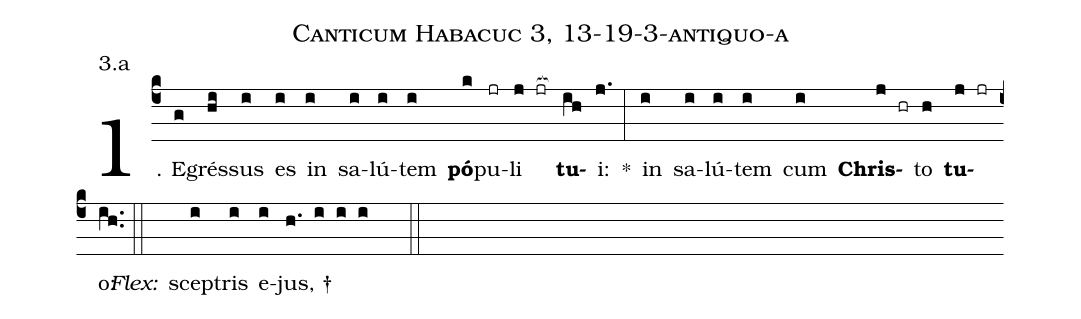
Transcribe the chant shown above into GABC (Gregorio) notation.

name: Canticum Habacuc 3, 13-19-3-antiquo-a;
annotation: 3.a;
%%
(c4)1. E(g)grés(hi)sus(i) es(i) in(i) sa(i)lú(i)tem(i) <b>pó</b>(k)pu(jr)li(j jr[ocb:1{]) <b>tu</b>(ih[ocb:0}])i:(j.) *(:) in(i) sa(i)lú(i)tem(i) cum(i) <b>Chris</b>(j hr)to(h) <b>tu</b>(j jr)o:(ih..) (::)
<i>Flex:</i>()  scep(i)tris(i) e(i)jus, †(h. i i i  ::)
